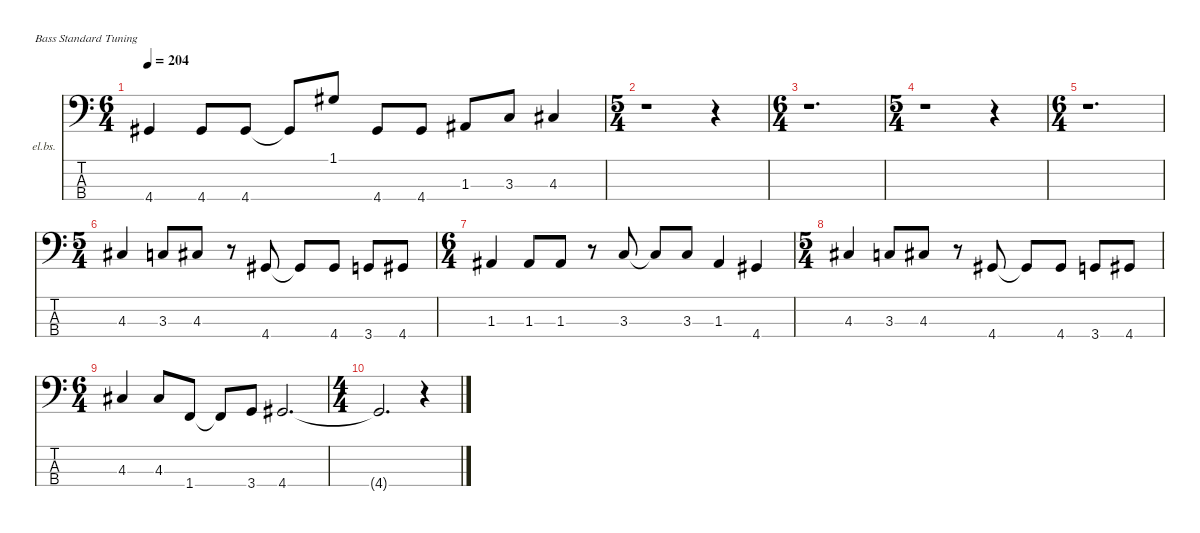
\hideDynamics
\bracketExtendMode nobrackets
\firstSystemTrackNameOrientation horizontal
\track ("bass" "el.bs.") {instrument electricbassfinger}
\staff {score tabs}
\tuning (G2 D2 A1 E1)
\ts (6 4)
\tempo 204
\clef f4
\ks aminor
4.4{acc #}.4{dy ff beam Up} 4.4{acc #}.8{beam Up} 4.4{acc #}.8{beam Up} 4.4{t acc #}.8{beam Up} 1.1{acc #}.8{beam Up} 4.4{acc #}.8{beam Up} 4.4{acc #}.8{beam Up} 1.3{acc #}.8{beam Up} 3.3.8{beam Up} 4.3{acc #}.4{beam Up} |
\ts (5 4)
r.1{beam Down} r.4{beam Down} |
\ts (6 4)
r.1{d beam Down} |
\ts (5 4)
r.1{beam Down} r.4{beam Down} |
\ts (6 4)
r.1{d beam Down} |
\ts (5 4)
4.3{acc #}.4{beam Up} 3.3.8{beam Up} 4.3{acc #}.8{beam Up} r.8{beam Up} 4.4{acc #}.8{beam Up} 4.4{t acc #}.8{beam Up} 4.4{acc #}.8{beam Up} 3.4.8{dy fff beam Up} 4.4{acc #}.8{dy ff beam Up} |
\ts (6 4)
1.3{acc #}.4{beam Up} 1.3{acc #}.8{beam Up} 1.3{acc #}.8{beam Up} r.8{beam Up} 3.3.8{beam Up} 3.3{t}.8{beam Up} 3.3.8{beam Up} 1.3{acc #}.4{beam Up} 4.4{acc #}.4{beam Up} |
\ts (5 4)
4.3{acc #}.4{beam Up} 3.3.8{beam Up} 4.3{acc #}.8{beam Up} r.8{beam Up} 4.4{acc #}.8{beam Up} 4.4{t acc #}.8{beam Up} 4.4{acc #}.8{beam Up} 3.4.8{dy fff beam Up} 4.4{acc #}.8{dy ff beam Up} |
\ts (6 4)
4.3{acc #}.4{beam Up} 4.3{acc #}.8{beam Up} 1.4.8{beam Up} 1.4{t}.8{beam Up} 3.4.8{beam Up} 4.4{acc #}.2{d beam Up} |
\ts (4 4)
\ks c
4.4{t acc #}.2{d beam Up} r.4{beam Down}
